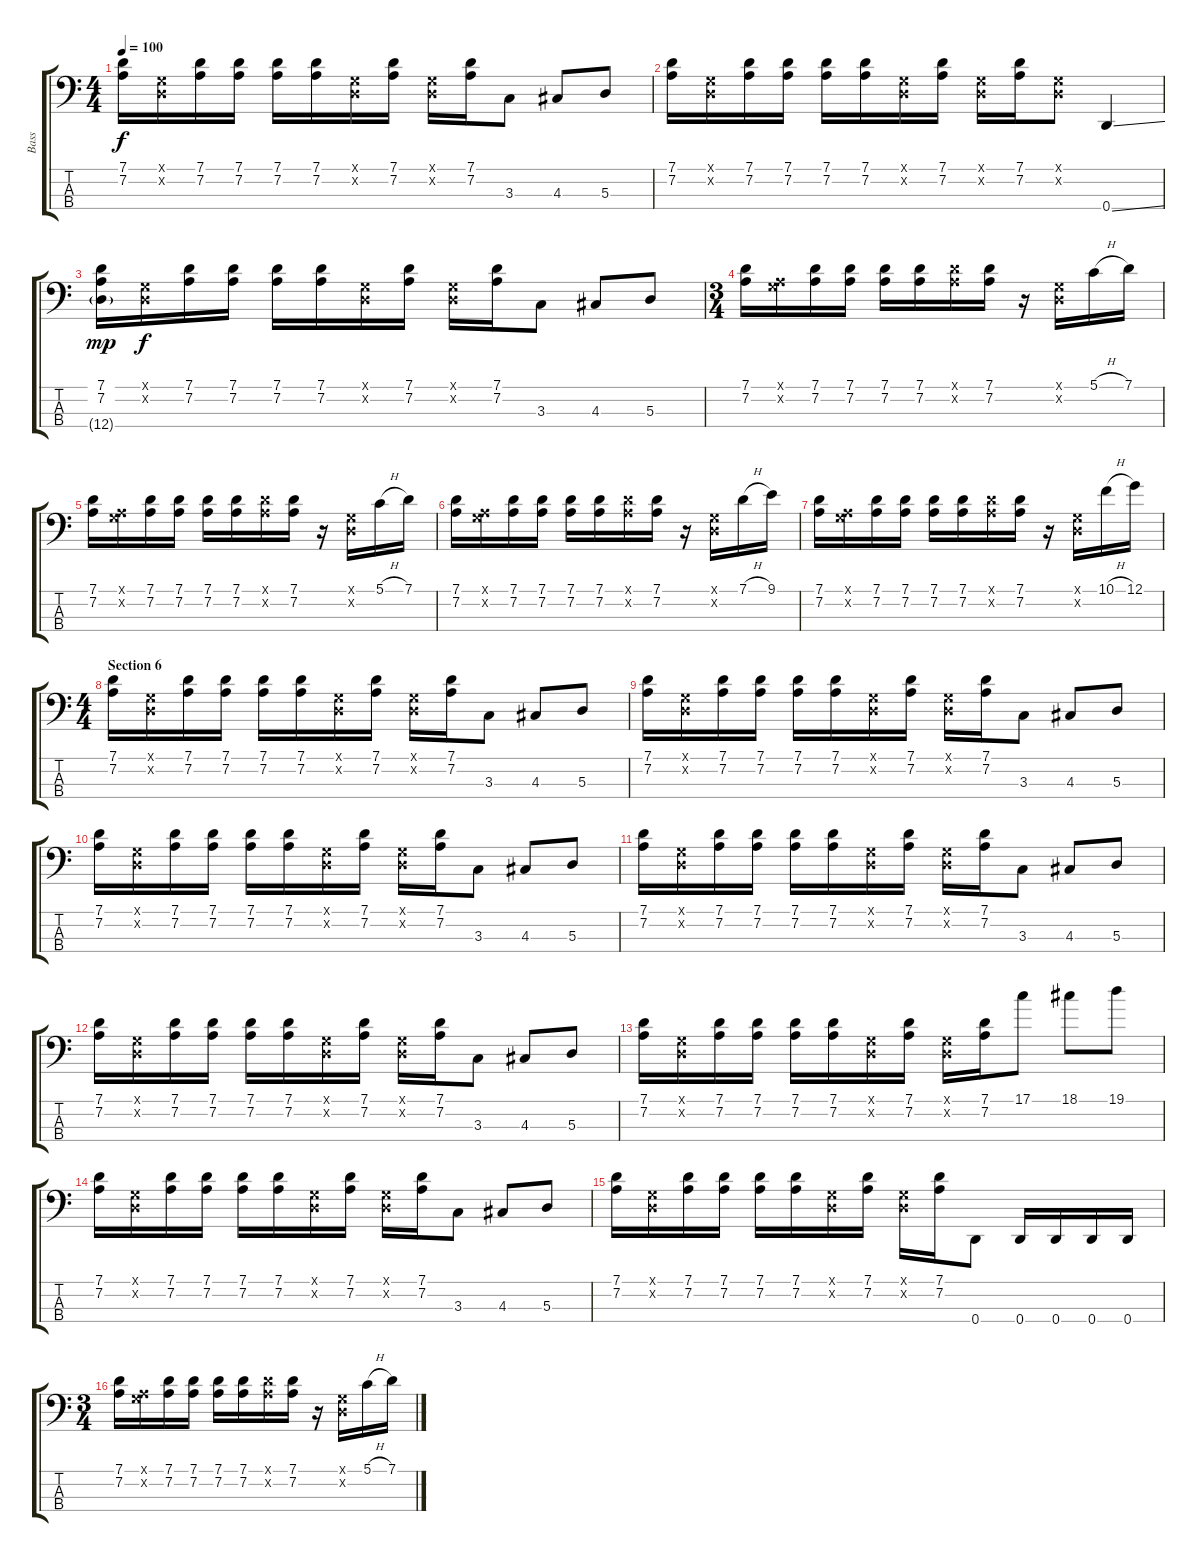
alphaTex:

\track ("Bass" "Bass") {instrument slapbass2}
\staff {score tabs}
\tuning (G2 D2 A1 D1) {hide}
\ts (4 4)
\tempo 100
\clef f4
\ks c
(7.1 7.2).16{dy f} (0.1{x} 0.2{x}).16 (7.1 7.2).16 (7.1 7.2).16 (7.1 7.2).16 (7.1 7.2).16 (0.1{x} 0.2{x}).16 (7.1 7.2).16 (0.1{x} 0.2{x}).16 (7.1 7.2).16 3.3.8 4.3.8 5.3.8 |
(7.1 7.2).16 (0.1{x} 0.2{x}).16 (7.1 7.2).16 (7.1 7.2).16 (7.1 7.2).16 (7.1 7.2).16 (0.1{x} 0.2{x}).16 (7.1 7.2).16 (0.1{x} 0.2{x}).16 (7.1 7.2).16 (0.1{x} 0.2{x}).8 0.4{ss}.4 |
(7.1 7.2 12.4{g}).16{dy mp} (0.1{x} 0.2{x}).16{dy f} (7.1 7.2).16 (7.1 7.2).16 (7.1 7.2).16 (7.1 7.2).16 (0.1{x} 0.2{x}).16 (7.1 7.2).16 (0.1{x} 0.2{x}).16 (7.1 7.2).16 3.3.8 4.3.8 5.3.8 |
\ts (3 4)
(7.1 7.2).16 (0.1{x} 7.2{x}).16 (7.1 7.2).16 (7.1 7.2).16 (7.1 7.2).16 (7.1 7.2).16 (7.1{x} 7.2{x}).16 (7.1 7.2).16 r.16 (0.1{x} 0.2{x}).16 5.1{h}.16 7.1.16 |
(7.1 7.2).16 (0.1{x} 7.2{x}).16 (7.1 7.2).16 (7.1 7.2).16 (7.1 7.2).16 (7.1 7.2).16 (7.1{x} 7.2{x}).16 (7.1 7.2).16 r.16 (0.1{x} 0.2{x}).16 5.1{h}.16 7.1.16 |
(7.1 7.2).16 (0.1{x} 7.2{x}).16 (7.1 7.2).16 (7.1 7.2).16 (7.1 7.2).16 (7.1 7.2).16 (7.1{x} 7.2{x}).16 (7.1 7.2).16 r.16 (0.1{x} 0.2{x}).16 7.1{h}.16 9.1.16 |
(7.1 7.2).16 (0.1{x} 7.2{x}).16 (7.1 7.2).16 (7.1 7.2).16 (7.1 7.2).16 (7.1 7.2).16 (7.1{x} 7.2{x}).16 (7.1 7.2).16 r.16 (0.1{x} 0.2{x}).16 10.1{h}.16 12.1.16 |
\ts (4 4)
\section ("" "Section 6")
(7.1 7.2).16 (0.1{x} 0.2{x}).16 (7.1 7.2).16 (7.1 7.2).16 (7.1 7.2).16 (7.1 7.2).16 (0.1{x} 0.2{x}).16 (7.1 7.2).16 (0.1{x} 0.2{x}).16 (7.1 7.2).16 3.3.8 4.3.8 5.3.8 |
(7.1 7.2).16 (0.1{x} 0.2{x}).16 (7.1 7.2).16 (7.1 7.2).16 (7.1 7.2).16 (7.1 7.2).16 (0.1{x} 0.2{x}).16 (7.1 7.2).16 (0.1{x} 0.2{x}).16 (7.1 7.2).16 3.3.8 4.3.8 5.3.8 |
(7.1 7.2).16 (0.1{x} 0.2{x}).16 (7.1 7.2).16 (7.1 7.2).16 (7.1 7.2).16 (7.1 7.2).16 (0.1{x} 0.2{x}).16 (7.1 7.2).16 (0.1{x} 0.2{x}).16 (7.1 7.2).16 3.3.8 4.3.8 5.3.8 |
(7.1 7.2).16 (0.1{x} 0.2{x}).16 (7.1 7.2).16 (7.1 7.2).16 (7.1 7.2).16 (7.1 7.2).16 (0.1{x} 0.2{x}).16 (7.1 7.2).16 (0.1{x} 0.2{x}).16 (7.1 7.2).16 3.3.8 4.3.8 5.3.8 |
(7.1 7.2).16 (0.1{x} 0.2{x}).16 (7.1 7.2).16 (7.1 7.2).16 (7.1 7.2).16 (7.1 7.2).16 (0.1{x} 0.2{x}).16 (7.1 7.2).16 (0.1{x} 0.2{x}).16 (7.1 7.2).16 3.3.8 4.3.8 5.3.8 |
(7.1 7.2).16 (0.1{x} 0.2{x}).16 (7.1 7.2).16 (7.1 7.2).16 (7.1 7.2).16 (7.1 7.2).16 (0.1{x} 0.2{x}).16 (7.1 7.2).16 (0.1{x} 0.2{x}).16 (7.1 7.2).16 17.1.8 18.1.8 19.1.8 |
(7.1 7.2).16 (0.1{x} 0.2{x}).16 (7.1 7.2).16 (7.1 7.2).16 (7.1 7.2).16 (7.1 7.2).16 (0.1{x} 0.2{x}).16 (7.1 7.2).16 (0.1{x} 0.2{x}).16 (7.1 7.2).16 3.3.8 4.3.8 5.3.8 |
(7.1 7.2).16 (0.1{x} 0.2{x}).16 (7.1 7.2).16 (7.1 7.2).16 (7.1 7.2).16 (7.1 7.2).16 (0.1{x} 0.2{x}).16 (7.1 7.2).16 (0.1{x} 0.2{x}).16 (7.1 7.2).16 0.4.8 0.4.16 0.4.16 0.4.16 0.4.16 |
\ts (3 4)
(7.1 7.2).16 (0.1{x} 7.2{x}).16 (7.1 7.2).16 (7.1 7.2).16 (7.1 7.2).16 (7.1 7.2).16 (7.1{x} 7.2{x}).16 (7.1 7.2).16 r.16 (0.1{x} 0.2{x}).16 5.1{h}.16 7.1.16
